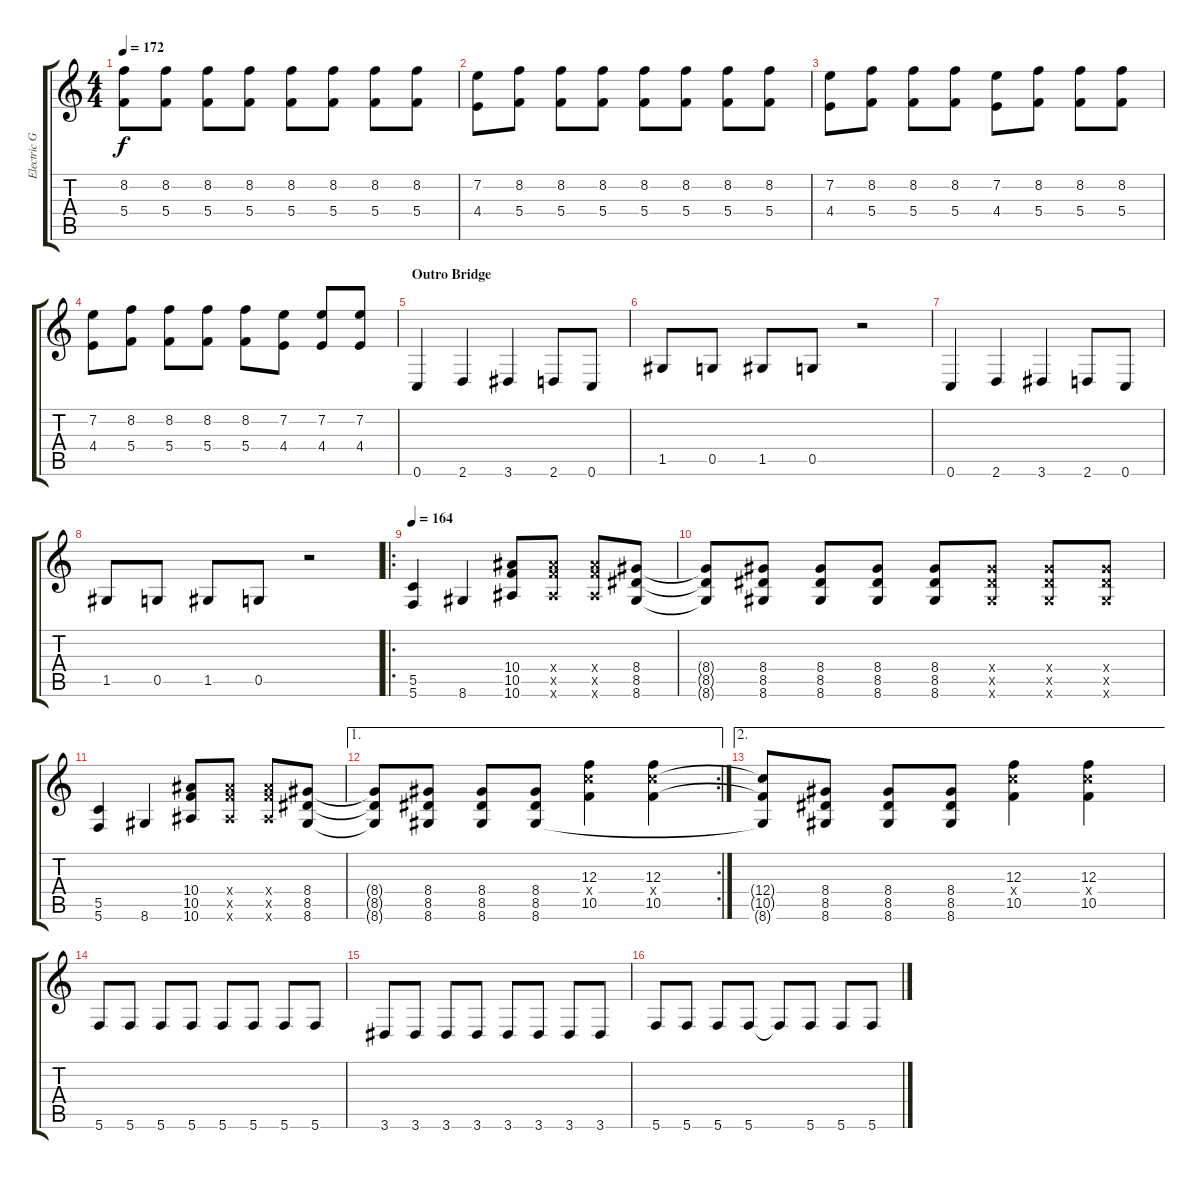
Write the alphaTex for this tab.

\track ("Electric Guitar I" "Electric G") {instrument electricguitarclean}
\staff {score tabs}
\tuning (D4 A3 F3 C3 G2 C2) {hide}
\ts (4 4)
\tempo 172
\clef g2
\ks c
(8.2 5.4).8{dy f} (8.2 5.4).8 (8.2 5.4).8 (8.2 5.4).8 (8.2 5.4).8 (8.2 5.4).8 (8.2 5.4).8 (8.2 5.4).8 |
(7.2 4.4).8 (8.2 5.4).8 (8.2 5.4).8 (8.2 5.4).8 (8.2 5.4).8 (8.2 5.4).8 (8.2 5.4).8 (8.2 5.4).8 |
(7.2 4.4).8 (8.2 5.4).8 (8.2 5.4).8 (8.2 5.4).8 (7.2 4.4).8 (8.2 5.4).8 (8.2 5.4).8 (8.2 5.4).8 |
(7.2 4.4).8 (8.2 5.4).8 (8.2 5.4).8 (8.2 5.4).8 (8.2 5.4).8 (7.2 4.4).8 (7.2 4.4).8 (7.2 4.4).8 |
\section ("" "Outro Bridge")
0.6.4 2.6.4 3.6.4 2.6.8 0.6.8 |
1.5.8 0.5.8 1.5.8 0.5.8 r.2 |
0.6.4 2.6.4 3.6.4 2.6.8 0.6.8 |
1.5.8 0.5.8 1.5.8 0.5.8 r.2 |
\ro
\tempo 164
(5.5 5.6).4 8.6.4 (10.4 10.5 10.6).8 (10.4{x} 10.5{x} 10.6{x}).8 (10.4{x} 10.5{x} 10.6{x}).8 (8.4 8.5 8.6).8 |
(8.4{t} 8.5{t} 8.6{t}).8 (8.4 8.5 8.6).8 (8.4 8.5 8.6).8 (8.4 8.5 8.6).8 (8.4 8.5 8.6).8 (8.4{x} 8.5{x} 8.6{x}).8 (8.4{x} 8.5{x} 8.6{x}).8 (8.4{x} 8.5{x} 8.6{x}).8 |
(5.5 5.6).4 8.6.4 (10.4 10.5 10.6).8 (10.4{x} 10.5{x} 10.6{x}).8 (10.4{x} 10.5{x} 10.6{x}).8 (8.4 8.5 8.6).8 |
\ae 1
\rc 2
(8.4{t} 8.5{t} 8.6{t}).8 (8.4 8.5 8.6).8 (8.4 8.5 8.6).8 (8.4 8.5 8.6).8 (12.3 12.4{x} 10.5).4 (12.3 12.4{x} 10.5).4 |
\ae 2
(12.4{t} 10.5{t} 8.6{t}).8 (8.4 8.5 8.6).8 (8.4 8.5 8.6).8 (8.4 8.5 8.6).8 (12.3 12.4{x} 10.5).4 (12.3 12.4{x} 10.5).4 |
5.6.8 5.6.8 5.6.8 5.6.8 5.6.8 5.6.8 5.6.8 5.6.8 |
3.6.8 3.6.8 3.6.8 3.6.8 3.6.8 3.6.8 3.6.8 3.6.8 |
5.6.8 5.6.8 5.6.8 5.6.8 5.6{t}.8 5.6.8 5.6.8 5.6.8
